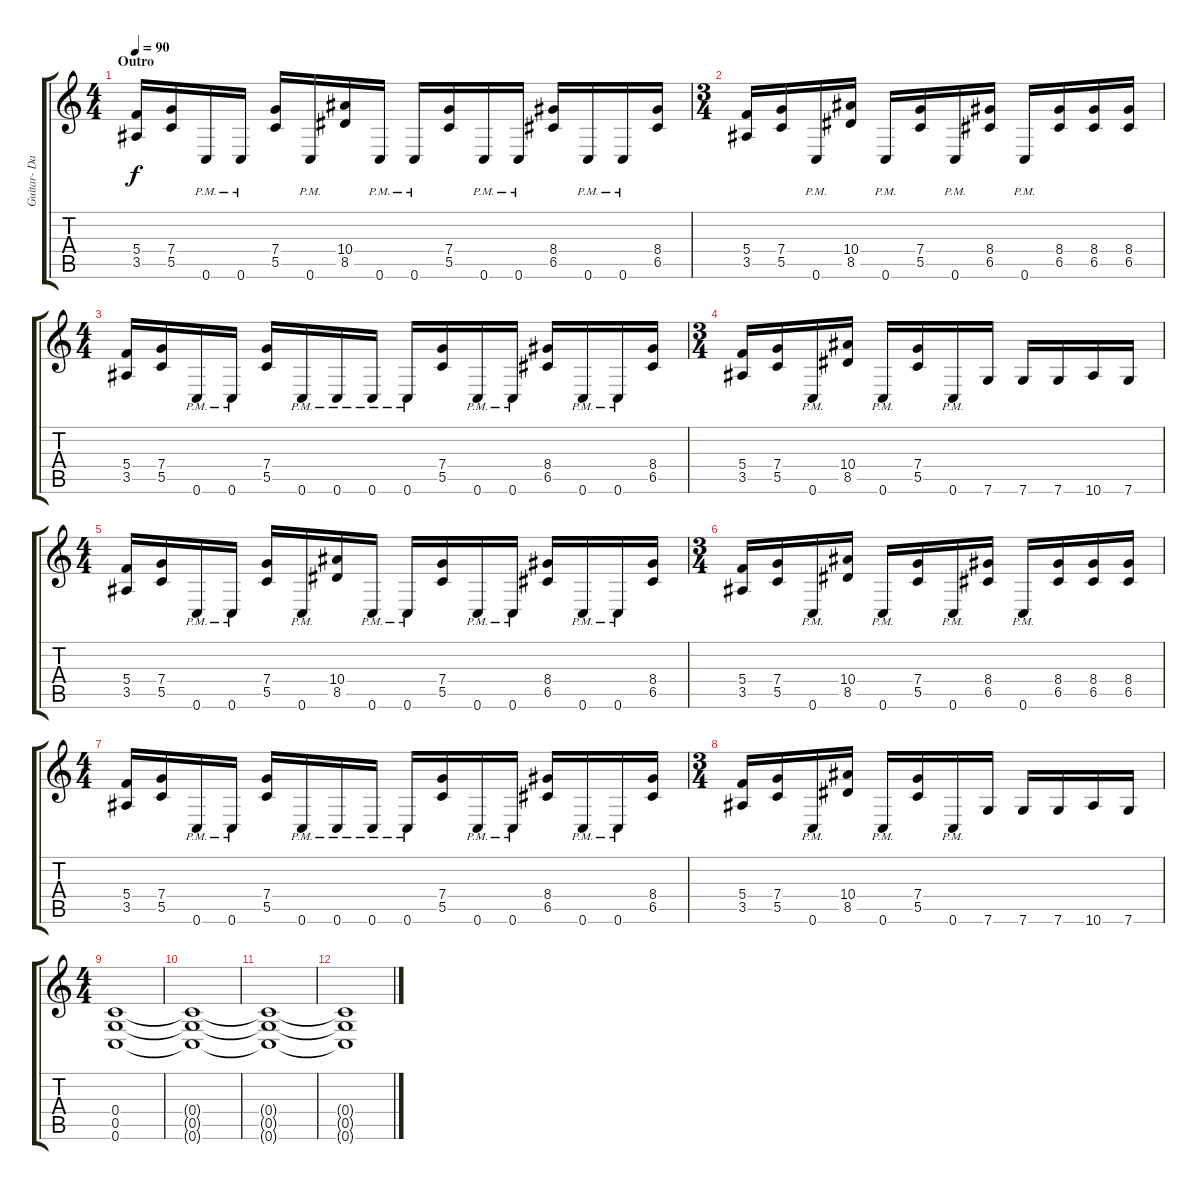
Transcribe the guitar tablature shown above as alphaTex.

\track ("Guitar- Dan Donegan" "Guitar- Da") {instrument distortionguitar}
\staff {score tabs}
\tuning (D4 A3 F3 C3 G2 C2) {hide}
\ts (4 4)
\section ("" "Outro")
\tempo 90
\clef g2
\ks c
(5.4 3.5).16{dy f} (7.4 5.5).16 0.6{pm}.16 0.6{pm}.16 (7.4 5.5).16 0.6{pm}.16 (10.4 8.5).16 0.6{pm}.16 0.6{pm}.16 (7.4 5.5).16 0.6{pm}.16 0.6{pm}.16 (8.4 6.5).16 0.6{pm}.16 0.6{pm}.16 (8.4 6.5).16 |
\ts (3 4)
(5.4 3.5).16 (7.4 5.5).16 0.6{pm}.16 (10.4 8.5).16 0.6{pm}.16 (7.4 5.5).16 0.6{pm}.16 (8.4 6.5).16 0.6{pm}.16 (8.4 6.5).16 (8.4 6.5).16 (8.4 6.5).16 |
\ts (4 4)
(5.4 3.5).16 (7.4 5.5).16 0.6{pm}.16 0.6{pm}.16 (7.4 5.5).16 0.6{pm}.16 0.6{pm}.16 0.6{pm}.16 0.6{pm}.16 (7.4 5.5).16 0.6{pm}.16 0.6{pm}.16 (8.4 6.5).16 0.6{pm}.16 0.6{pm}.16 (8.4 6.5).16 |
\ts (3 4)
(5.4 3.5).16 (7.4 5.5).16 0.6{pm}.16 (10.4 8.5).16 0.6{pm}.16 (7.4 5.5).16 0.6{pm}.16 7.6.16 7.6.16 7.6.16 10.6.16 7.6.16 |
\ts (4 4)
(5.4 3.5).16 (7.4 5.5).16 0.6{pm}.16 0.6{pm}.16 (7.4 5.5).16 0.6{pm}.16 (10.4 8.5).16 0.6{pm}.16 0.6{pm}.16 (7.4 5.5).16 0.6{pm}.16 0.6{pm}.16 (8.4 6.5).16 0.6{pm}.16 0.6{pm}.16 (8.4 6.5).16 |
\ts (3 4)
(5.4 3.5).16 (7.4 5.5).16 0.6{pm}.16 (10.4 8.5).16 0.6{pm}.16 (7.4 5.5).16 0.6{pm}.16 (8.4 6.5).16 0.6{pm}.16 (8.4 6.5).16 (8.4 6.5).16 (8.4 6.5).16 |
\ts (4 4)
(5.4 3.5).16 (7.4 5.5).16 0.6{pm}.16 0.6{pm}.16 (7.4 5.5).16 0.6{pm}.16 0.6{pm}.16 0.6{pm}.16 0.6{pm}.16 (7.4 5.5).16 0.6{pm}.16 0.6{pm}.16 (8.4 6.5).16 0.6{pm}.16 0.6{pm}.16 (8.4 6.5).16 |
\ts (3 4)
(5.4 3.5).16 (7.4 5.5).16 0.6{pm}.16 (10.4 8.5).16 0.6{pm}.16 (7.4 5.5).16 0.6{pm}.16 7.6.16{balance 14} 7.6.16 7.6.16 10.6.16 7.6.16 |
\ts (4 4)
(0.4 0.5 0.6).1{balance 8} |
(0.4{t} 0.5{t} 0.6{t}).1 |
(0.4{t} 0.5{t} 0.6{t}).1 |
(0.4{t} 0.5{t} 0.6{t}).1
